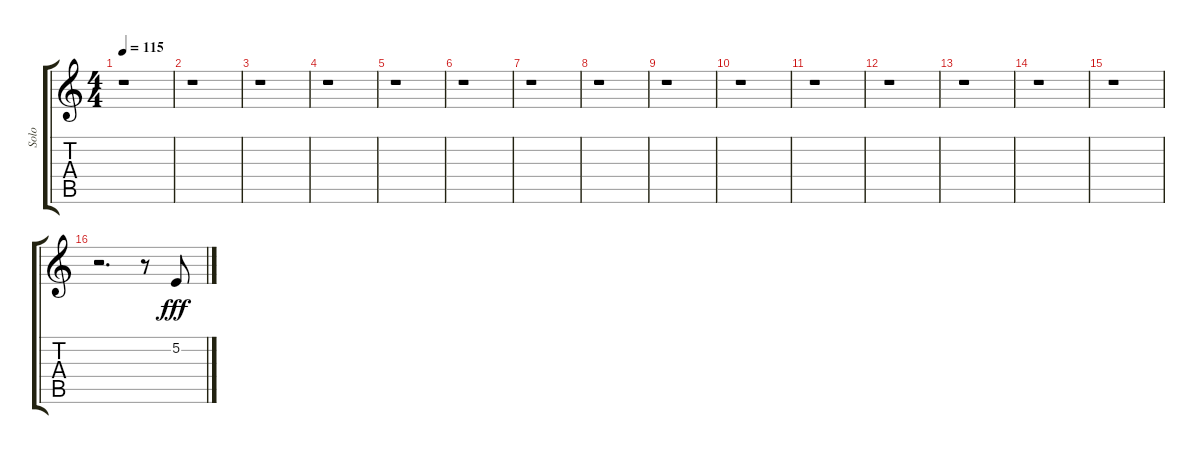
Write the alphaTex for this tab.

\track ("Solo" "Solo") {instrument oboe}
\staff {score tabs}
\tuning (E4 B3 G3 D3 A2 E2) {hide}
\ts (4 4)
\tempo 115
\clef g2
\ks c
r.1{dy fff} |
r.1 |
r.1 |
r.1 |
r.1 |
r.1 |
r.1 |
r.1 |
r.1 |
r.1 |
r.1 |
r.1 |
r.1 |
r.1 |
r.1 |
r.2{d} r.8 5.2.8
